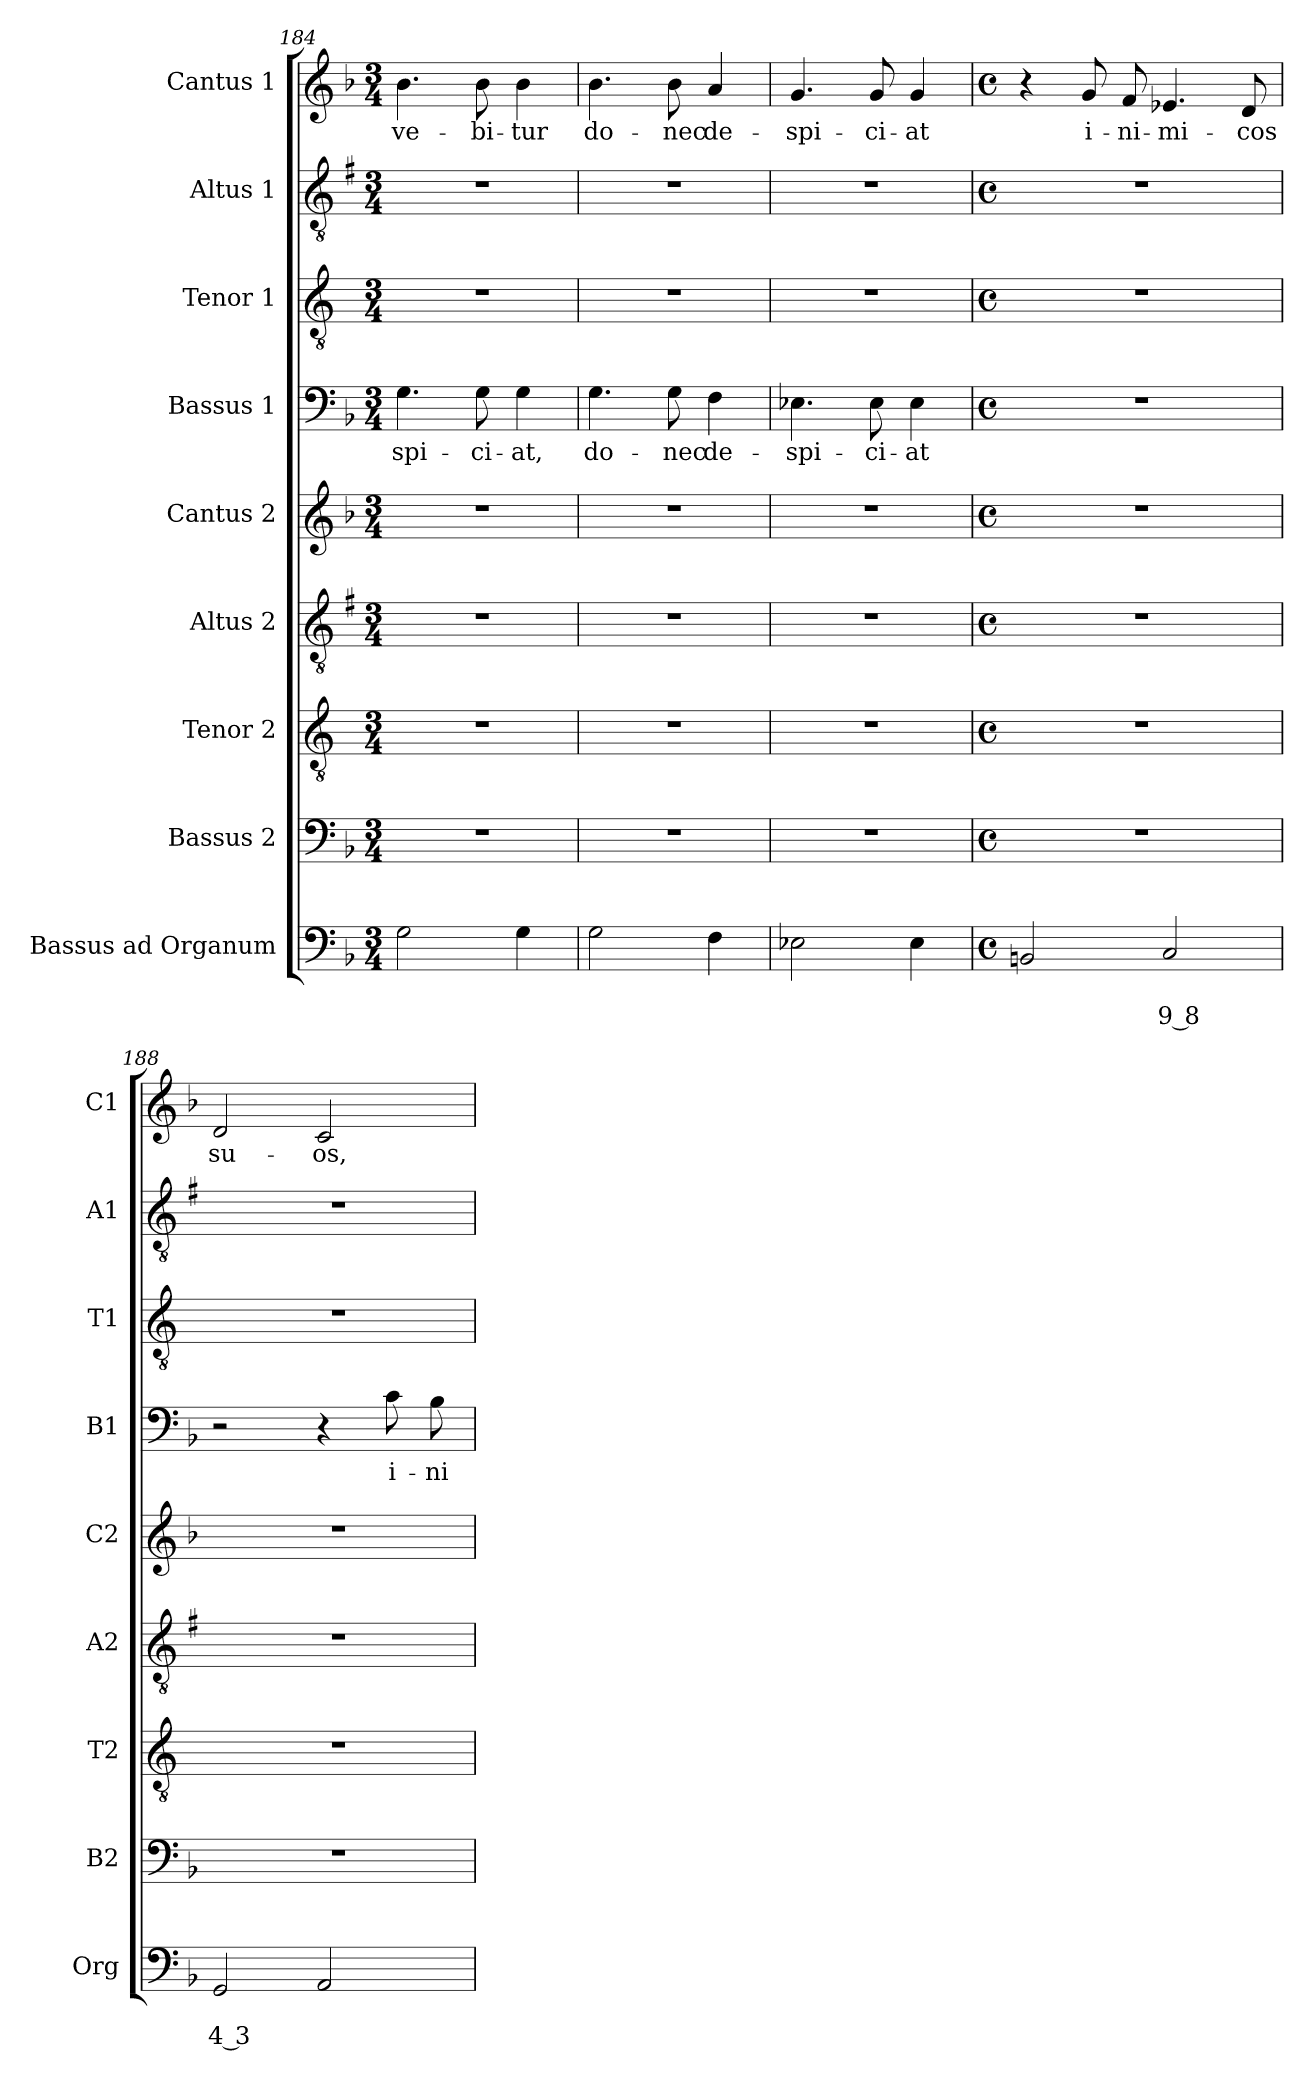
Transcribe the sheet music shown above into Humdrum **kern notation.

**kern	**text	**text	**kern	**kern	**kern	**kern	**kern	**text	**kern	**kern	**kern	**text
*part9	*part9	*part9	*part8	*part7	*part6	*part5	*part4	*part4	*part3	*part2	*part1	*part1
*staff9	*staff9	*staff9	*staff8	*staff7	*staff6	*staff5	*staff4	*staff4	*staff3	*staff2	*staff1	*staff1
*I"Bassus ad Organum	*	*	*I"Bassus 2	*I"Tenor 2	*I"Altus 2	*I"Cantus 2	*I"Bassus 1	*	*I"Tenor 1	*I"Altus 1	*I"Cantus 1	*
*I'Org	*	*	*I'B2	*I'T2	*I'A2	*I'C2	*I'B1	*	*I'T1	*I'A1	*I'C1	*
*clefF4	*	*	*clefF4	*clefGv2	*clefGv2	*clefG2	*clefF4	*	*clefGv2	*clefGv2	*clefG2	*
*	*	*	*	*ITrd4c7	*ITrd1c2	*	*	*	*ITrd4c7	*ITrd1c2	*	*
*k[b-]	*	*	*k[b-]	*k[b-]	*k[b-]	*k[b-]	*k[b-]	*	*k[b-]	*k[b-]	*k[b-]	*
*F:	*	*	*F:	*F:	*F:	*F:	*F:	*	*F:	*F:	*F:	*
*M3/4	*	*	*M3/4	*M3/4	*M3/4	*M3/4	*M3/4	*	*M3/4	*M3/4	*M3/4	*
=184	=184	=184	=184	=184	=184	=184	=184	=184	=184	=184	=184	=184
!	!	!	!	!	!	!	!	!LO:LY:b	!	!	!	!LO:LY:b
2G\	.	.	2.r	2.r	2.r	2.r	4.G\	-spi-	2.r	2.r	4.b-\	-ve-
!	!	!	!	!	!	!	!	!LO:LY:b	!	!	!	!LO:LY:b
.	.	.	.	.	.	.	8G\	-ci-	.	.	8b-\	-bi-
!	!	!	!	!	!	!	!	!LO:LY:b	!	!	!	!LO:LY:b
4G\	.	.	.	.	.	.	4G\	-at,	.	.	4b-\	-tur
=185	=185	=185	=185	=185	=185	=185	=185	=185	=185	=185	=185	=185
!	!	!	!	!	!	!	!	!LO:LY:b	!	!	!	!LO:LY:b
2G\	.	.	2.r	2.r	2.r	2.r	4.G\	do-	2.r	2.r	4.b-\	do-
!	!	!	!	!	!	!	!	!LO:LY:b	!	!	!	!LO:LY:b
.	.	.	.	.	.	.	8G\	-nec	.	.	8b-\	-nec
!	!	!	!	!	!	!	!	!LO:LY:b	!	!	!	!LO:LY:b
4F\	.	.	.	.	.	.	4F\	de-	.	.	4a/	de-
=186	=186	=186	=186	=186	=186	=186	=186	=186	=186	=186	=186	=186
!	!	!	!	!	!	!	!	!LO:LY:b	!	!	!	!LO:LY:b
2E-X\	.	.	2.r	2.r	2.r	2.r	4.E-X\	-spi-	2.r	2.r	4.g/	-spi-
!	!	!	!	!	!	!	!	!LO:LY:b	!	!	!	!LO:LY:b
.	.	.	.	.	.	.	8E-\	-ci-	.	.	8g/	-ci-
!	!	!	!	!	!	!	!	!LO:LY:b	!	!	!	!LO:LY:b
4E-\	.	.	.	.	.	.	4E-\	-at	.	.	4g/	-at
=187	=187	=187	=187	=187	=187	=187	=187	=187	=187	=187	=187	=187
*M4/4	*	*	*M4/4	*M4/4	*M4/4	*M4/4	*M4/4	*	*M4/4	*M4/4	*M4/4	*
*met(c)	*	*	*met(c)	*met(c)	*met(c)	*met(c)	*met(c)	*	*met(c)	*met(c)	*met(c)	*
2BBn/	.	.	1r	1r	1r	1r	1r	.	1r	1r	4r	.
!	!	!	!	!	!	!	!	!	!	!	!	!LO:LY:b
.	.	.	.	.	.	.	.	.	.	.	8g/	i-
!	!	!	!	!	!	!	!	!	!	!	!	!LO:LY:b
.	.	.	.	.	.	.	.	.	.	.	8f/	-ni-
!	!	!LO:LY:b	!	!	!	!	!	!	!	!	!	!LO:LY:b
2C/	.	9 8	.	.	.	.	.	.	.	.	4.e-X/	-mi-
!	!	!	!	!	!	!	!	!	!	!	!	!LO:LY:b
.	.	.	.	.	.	.	.	.	.	.	8d/	-cos
=188	=188	=188	=188	=188	=188	=188	=188	=188	=188	=188	=188	=188
!	!	!LO:LY:b	!	!	!	!	!	!	!	!	!	!LO:LY:b
2GG/	.	4 3	1r	1r	1r	1r	2r	.	1r	1r	2d/	su-
!	!	!	!	!	!	!	!	!	!	!	!	!LO:LY:b
2AA/	.	.	.	.	.	.	4r	.	.	.	2c/	-os,
!	!	!	!	!	!	!	!	!LO:LY:b	!	!	!	!
.	.	.	.	.	.	.	8c\	i-	.	.	.	.
!	!	!	!	!	!	!	!	!LO:LY:b	!	!	!	!
.	.	.	.	.	.	.	8B-\	-ni-	.	.	.	.
=	=	=	=	=	=	=	=	=	=	=	=	=
*-	*-	*-	*-	*-	*-	*-	*-	*-	*-	*-	*-	*-
